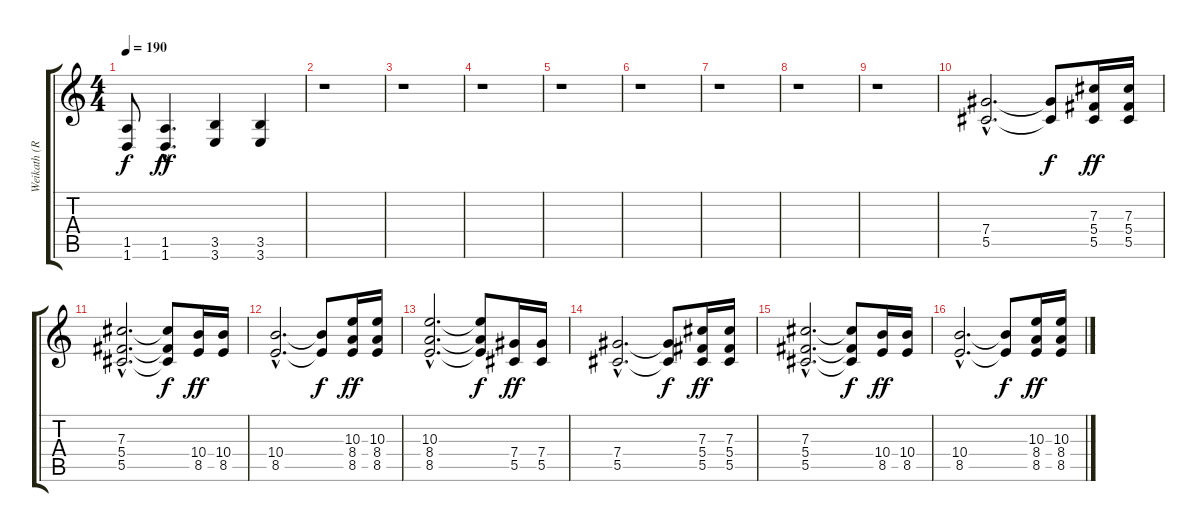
\track ("Weikath (Rythm)" "Weikath (R") {instrument overdrivenguitar}
\staff {score tabs}
\tuning (Eb4 Bb3 Gb3 Db3 Ab2 Db2) {hide}
\ts (4 4)
\tempo 190
\clef g2
\ks c
(1.5{t} 1.6{t}).8{dy f} (1.5{hac} 1.6{hac}).4{d dy ff} (3.5 3.6).4 (3.5 3.6).4 |
r.1 |
r.1 |
r.1 |
r.1 |
r.1 |
r.1 |
r.1 |
r.1 |
(7.4{hac} 5.5{hac}).2{d} (7.4{t} 5.5{t}).8{dy f} (7.3 5.4 5.5).16{dy ff} (7.3 5.4 5.5).16 |
(7.3{hac} 5.4{hac} 5.5{hac}).2{d} (7.3{t} 5.4{t} 5.5{t}).8{dy f} (10.4 8.5).16{dy ff} (10.4 8.5).16 |
(10.4{hac} 8.5{hac}).2{d} (10.4{t} 8.5{t}).8{dy f} (10.3 8.4 8.5).16{dy ff} (10.3 8.4 8.5).16 |
(10.3{hac} 8.4{hac} 8.5{hac}).2{d} (10.3{t} 8.4{t} 8.5{t}).8{dy f} (7.4 5.5).16{dy ff} (7.4 5.5).16 |
(7.4{hac} 5.5{hac}).2{d} (7.4{t} 5.5{t}).8{dy f} (7.3 5.4 5.5).16{dy ff} (7.3 5.4 5.5).16 |
(7.3{hac} 5.4{hac} 5.5{hac}).2{d} (7.3{t} 5.4{t} 5.5{t}).8{dy f} (10.4 8.5).16{dy ff} (10.4 8.5).16 |
(10.4{hac} 8.5{hac}).2{d} (10.4{t} 8.5{t}).8{dy f} (10.3 8.4 8.5).16{dy ff} (10.3 8.4 8.5).16
